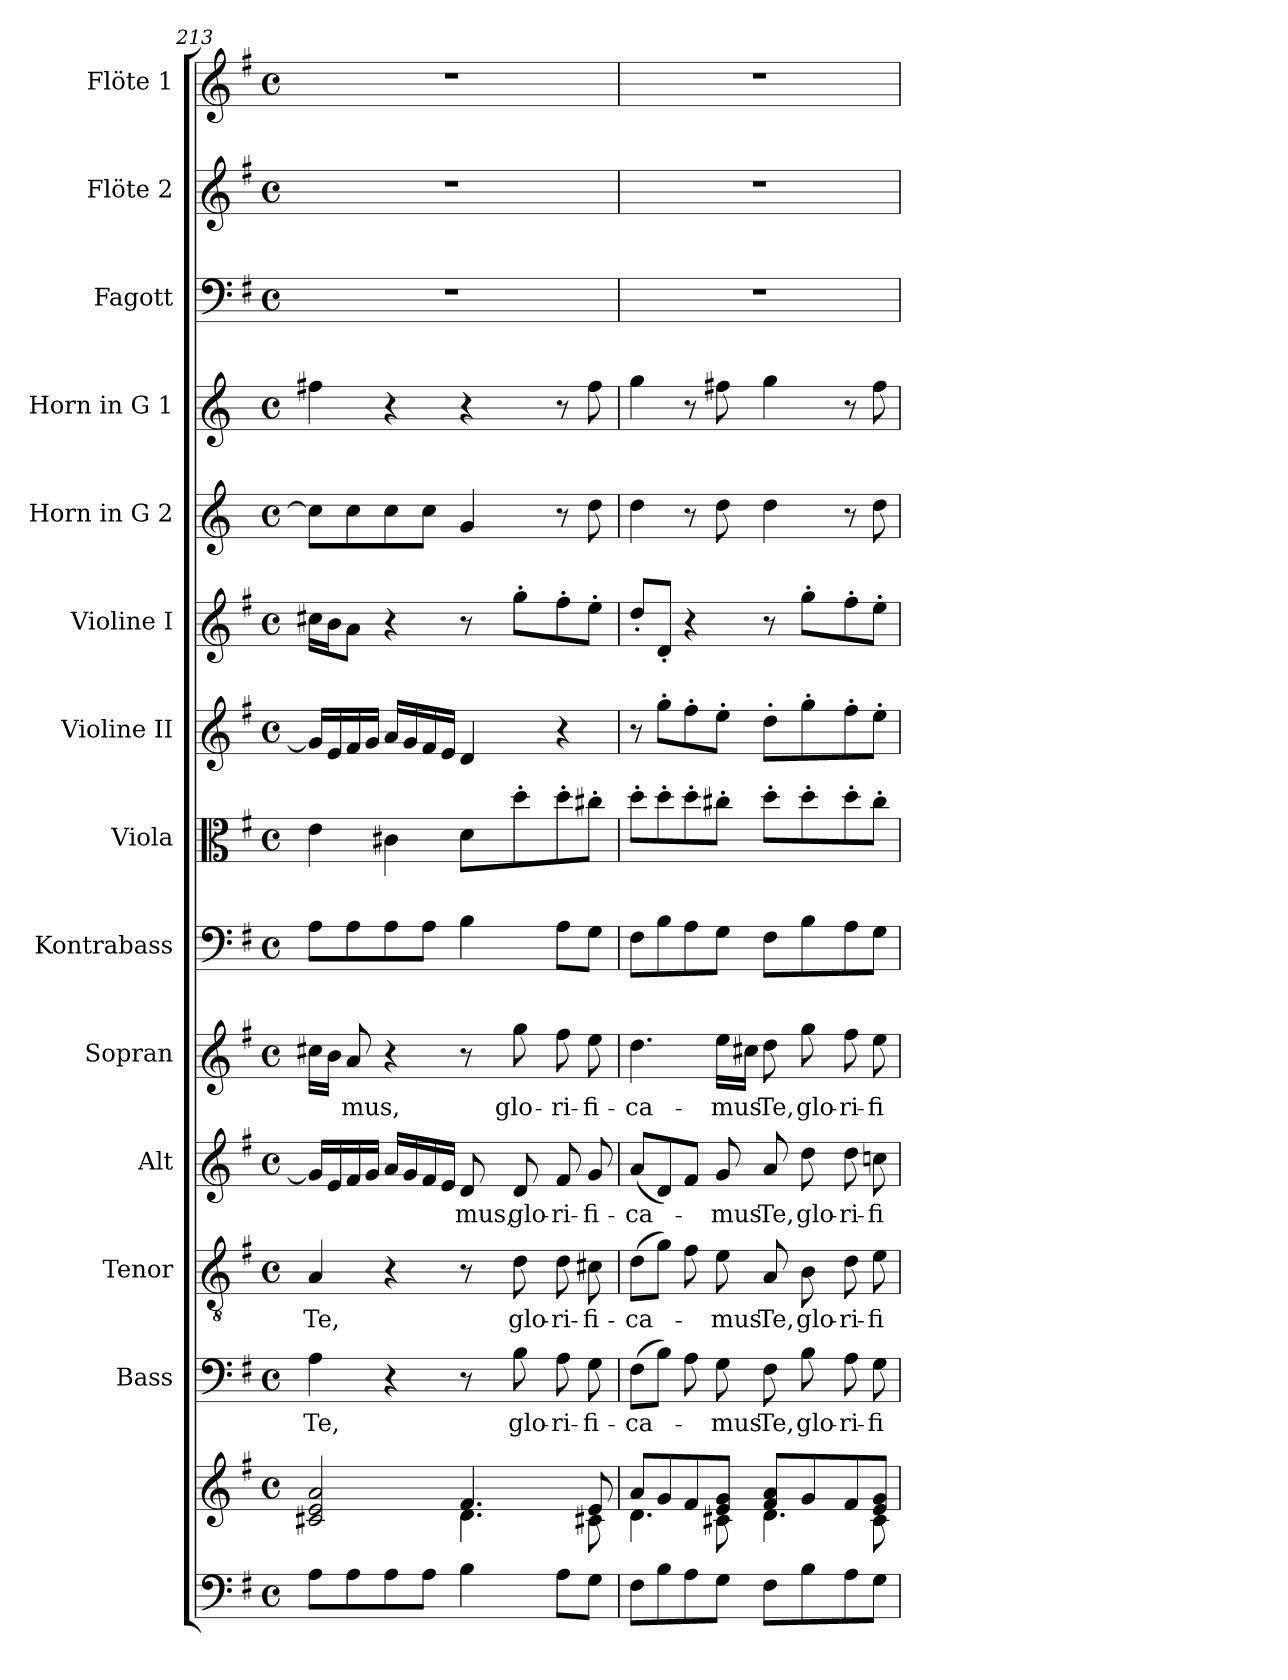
**kern	**kern	**kern	**text	**kern	**text	**kern	**text	**kern	**text	**kern	**kern	**kern	**kern	**kern	**kern	**kern	**kern	**kern
*part14	*part14	*part13	*part13	*part12	*part12	*part11	*part11	*part10	*part10	*part9	*part8	*part7	*part6	*part5	*part4	*part3	*part2	*part1
*staff15	*staff14	*staff13	*staff13	*staff12	*staff12	*staff11	*staff11	*staff10	*staff10	*staff9	*staff8	*staff7	*staff6	*staff5	*staff4	*staff3	*staff2	*staff1
*	*	*I"Bass	*	*I"Tenor	*	*I"Alt	*	*I"Sopran	*	*I"Kontrabass	*I"Viola	*I"Violine II	*I"Violine I	*I"Horn in G 2	*I"Horn in G 1	*I"Fagott	*I"Flöte 2	*I"Flöte 1
*	*	*I'B.	*	*I'T.	*	*I'A.	*	*I'S.	*	*I'Kb.	*I'Vla.	*I'Vl. II	*I'Vl. I	*	*	*I'Fg.	*I'Fl. 2	*I'Fl. 1
!!LO:PB:g=z
*clefF4	*clefG2	*clefF4	*	*clefGv2	*	*clefG2	*	*clefG2	*	*clefF4	*clefC3	*clefG2	*clefG2	*clefG2	*clefG2	*clefF4	*clefG2	*clefG2
*	*	*	*	*	*	*	*	*	*	*ITrd7c12	*	*	*	*ITrd3c5	*ITrd3c5	*	*	*
*k[f#]	*k[f#]	*k[f#]	*	*k[f#]	*	*k[f#]	*	*k[f#]	*	*k[f#]	*k[f#]	*k[f#]	*k[f#]	*k[f#]	*k[f#]	*k[f#]	*k[f#]	*k[f#]
*G:	*G:	*G:	*	*G:	*	*G:	*	*G:	*	*G:	*G:	*G:	*G:	*G:	*G:	*G:	*G:	*G:
*M4/4	*M4/4	*M4/4	*	*M4/4	*	*M4/4	*	*M4/4	*	*M4/4	*M4/4	*M4/4	*M4/4	*M4/4	*M4/4	*M4/4	*M4/4	*M4/4
*met(c)	*met(c)	*met(c)	*	*met(c)	*	*met(c)	*	*met(c)	*	*met(c)	*met(c)	*met(c)	*met(c)	*met(c)	*met(c)	*met(c)	*met(c)	*met(c)
=213	=213	=213	=213	=213	=213	=213	=213	=213	=213	=213	=213	=213	=213	=213	=213	=213	=213	=213
*	*^	*	*	*	*	*	*	*	*	*	*	*	*	*	*	*	*	*
!	!	!	!	!LO:LY:b	!	!LO:LY:b	!	!	!	!	!	!	!	!	!	!	!	!	!
8A\L	2c#X/ 2e/ 2a/	2ryy	4A\	Te,	4A/	Te,	16g/LL]	.	16cc#X\LL	.	8AA\L	4e\	16g/LL]	16cc#X\LL	8g\L]	4cc#X\	1r	1r	1r
.	.	.	.	.	.	.	16e/	.	16b\JJ	.	.	.	16e/	16b\J	.	.	.	.	.
!	!	!	!	!	!	!	!	!	!	!LO:LY:b	!	!	!	!	!	!	!	!	!
8A\	.	.	.	.	.	.	16f#/	.	8a/	-mus,	8AA\	.	16f#/	8a\J	8g\	.	.	.	.
.	.	.	.	.	.	.	16g/JJ	.	.	.	.	.	16g/JJ	.	.	.	.	.	.
8A\	.	.	4r	.	4r	.	16a/LL	.	4r	.	8AA\	4c#X\	16a/LL	4r	8g\	4r	.	.	.
.	.	.	.	.	.	.	16g/	.	.	.	.	.	16g/	.	.	.	.	.	.
8A\J	.	.	.	.	.	.	16f#/	.	.	.	8AA\J	.	16f#/	.	8g\J	.	.	.	.
.	.	.	.	.	.	.	16e/JJ	.	.	.	.	.	16e/JJ	.	.	.	.	.	.
!	!	!	!	!	!	!	!	!LO:LY:b	!	!	!	!	!	!	!	!	!	!	!
4B\	4.f#/	4.d\	8r	.	8r	.	8d/	-mus,	8r	.	4BB\	8d\L	4d/	8r	4d/	4r	.	.	.
!	!	!	!	!LO:LY:b	!	!LO:LY:b	!	!LO:LY:b	!	!LO:LY:b	!	!	!	!	!	!	!	!	!
.	.	.	8B\	glo-	8d\	glo-	8d/	glo-	8gg\	glo-	.	8dd'>\	.	8gg'>\L	.	.	.	.	.
!	!	!	!	!LO:LY:b	!	!LO:LY:b	!	!LO:LY:b	!	!LO:LY:b	!	!	!	!	!	!	!	!	!
8A\L	.	.	8A\	-ri-	8d\	-ri-	8f#/	-ri-	8ff#\	-ri-	8AA\L	8dd'>\	4r	8ff#'>\	8r	8r	.	.	.
!	!	!	!	!LO:LY:b	!	!LO:LY:b	!	!LO:LY:b	!	!LO:LY:b	!	!	!	!	!	!	!	!	!
8G\J	8e/	8c#X\	8G\	-fi-	8c#X\	-fi-	8g/	-fi-	8ee\	-fi-	8GG\J	8cc#X'>\J	.	8ee'>\J	8a\	8cc#\	.	.	.
=214	=214	=214	=214	=214	=214	=214	=214	=214	=214	=214	=214	=214	=214	=214	=214	=214	=214	=214	=214
!	!	!	!	!LO:LY:b	!	!LO:LY:b	!	!LO:LY:b	!	!LO:LY:b	!	!	!	!	!	!	!	!	!
8F#\L	8a/L	4.d\	(>8F#\L	-ca-	(>8d\L	-ca-	(<8a/L	-ca-	4.dd\	-ca-	8FF#\L	8dd'>\L	8r	8dd'</L	4a\	4dd\	1r	1r	1r
8B\	8g/	.	8B\J)	.	8g\J)	.	8d/)	.	.	.	8BB\	8dd'>\	8gg'>\L	8d'</J	.	.	.	.	.
8A\	8f#/	.	8A\	.	8f#\	.	8f#/J	.	.	.	8AA\	8dd'>\	8ff#'>\	4r	8r	8r	.	.	.
!	!	!	!	!LO:LY:b	!	!LO:LY:b	!	!LO:LY:b	!	!LO:LY:b	!	!	!	!	!	!	!	!	!
8G\J	8e/ 8g/J	8c#X\	8G\	-mus	8e\	-mus	8g/	-mus	16ee\LL	-mus	8GG\J	8cc#X'>\J	8ee'>\J	.	8a\	8cc#X\	.	.	.
.	.	.	.	.	.	.	.	.	16cc#X\JJ	.	.	.	.	.	.	.	.	.	.
!	!	!	!	!LO:LY:b	!	!LO:LY:b	!	!LO:LY:b	!	!LO:LY:b	!	!	!	!	!	!	!	!	!
8F#\L	8f#/ 8a/L	4.d\	8F#\	Te,	8A/	Te,	8a/	Te,	8dd\	Te,	8FF#\L	8dd'>\L	8dd'>\L	8r	4a\	4dd\	.	.	.
!	!	!	!	!LO:LY:b	!	!LO:LY:b	!	!LO:LY:b	!	!LO:LY:b	!	!	!	!	!	!	!	!	!
8B\	8g/	.	8B\	glo-	8B\	glo-	8dd\	glo-	8gg\	glo-	8BB\	8dd'>\	8gg'>\	8gg'>\L	.	.	.	.	.
!	!	!	!	!LO:LY:b	!	!LO:LY:b	!	!LO:LY:b	!	!LO:LY:b	!	!	!	!	!	!	!	!	!
8A\	8f#/	.	8A\	-ri-	8d\	-ri-	8dd\	-ri-	8ff#\	-ri-	8AA\	8dd'>\	8ff#'>\	8ff#'>\	8r	8r	.	.	.
!	!	!	!	!LO:LY:b	!	!LO:LY:b	!	!LO:LY:b	!	!LO:LY:b	!	!	!	!	!	!	!	!	!
8G\J	8e/ 8g/J	8c#\	8G\	-fi-	8e\	-fi-	8ccn\	-fi-	8ee\	-fi-	8GG\J	8cc#'>\J	8ee'>\J	8ee'>\J	8a\	8cc#\	.	.	.
*	*v	*v	*	*	*	*	*	*	*	*	*	*	*	*	*	*	*	*	*
=	=	=	=	=	=	=	=	=	=	=	=	=	=	=	=	=	=	=
*-	*-	*-	*-	*-	*-	*-	*-	*-	*-	*-	*-	*-	*-	*-	*-	*-	*-	*-
